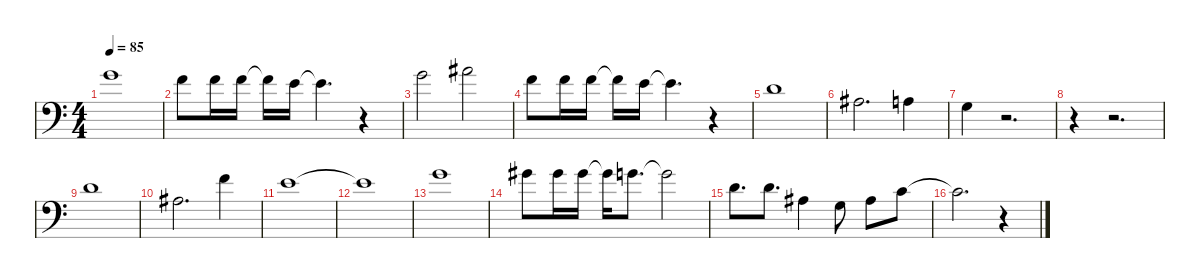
\defaultSystemsLayout 4
\hideDynamics
\bracketExtendMode nobrackets
\singleTrackTrackNamePolicy hidden
\multiTrackTrackNamePolicy hidden
\firstSystemTrackNameMode fullname
\firstSystemTrackNameOrientation horizontal
\otherSystemsTrackNameOrientation horizontal
\track ("Vocaux" "ob.") {instrument oboe}
\staff {score}
\tuning (E4 C4 G3 C3 G2 C2)
\ts (4 4)
\tempo 85
\clef f4
\ks c
3.1.1{dy f beam Down} |
1.1.8{beam Down} 1.1.16{beam Down} 1.1.16{beam Down} 1.1{t}.16{beam Down} 0.1.16{beam Down} 0.1{t}.4{d beam Down} r.4{beam Down} |
3.1.2{beam Down} 6.1{acc #}.2{beam Down} |
5.2.8{beam Down} 5.2.16{beam Down} 5.2.16{beam Down} 5.2{t}.16{beam Down} 4.2.16{beam Down} 4.2{t}.4{d beam Down} r.4{beam Down} |
2.2.1{beam Down} |
3.3{acc #}.2{d beam Down} 2.3.4{beam Down} |
0.3.4{beam Down} r.2{d beam Down} |
r.4{beam Down} r.2{d beam Down} |
2.2.1{beam Down} |
3.3{acc #}.2{d beam Down} 1.1.4{beam Down} |
0.1.1{beam Down} |
0.1{t}.1{beam Down} |
3.1.1{beam Down} |
4.1{acc #}.8{beam Down} 4.1{acc #}.16{beam Down} 4.1{acc #}.16{beam Down} 4.1{t acc #}.16{beam Down} 3.1.8{d beam Down} 3.1{t}.2{beam Down} |
2.2.8{d beam Down} 2.2.8{d beam Down} 3.3{acc #}.4{beam Down} 0.3.8{beam Down} 3.3{acc #}.8{beam Down} 0.2.8{beam Down} |
0.2{t}.2{d beam Down} r.4{beam Down}
